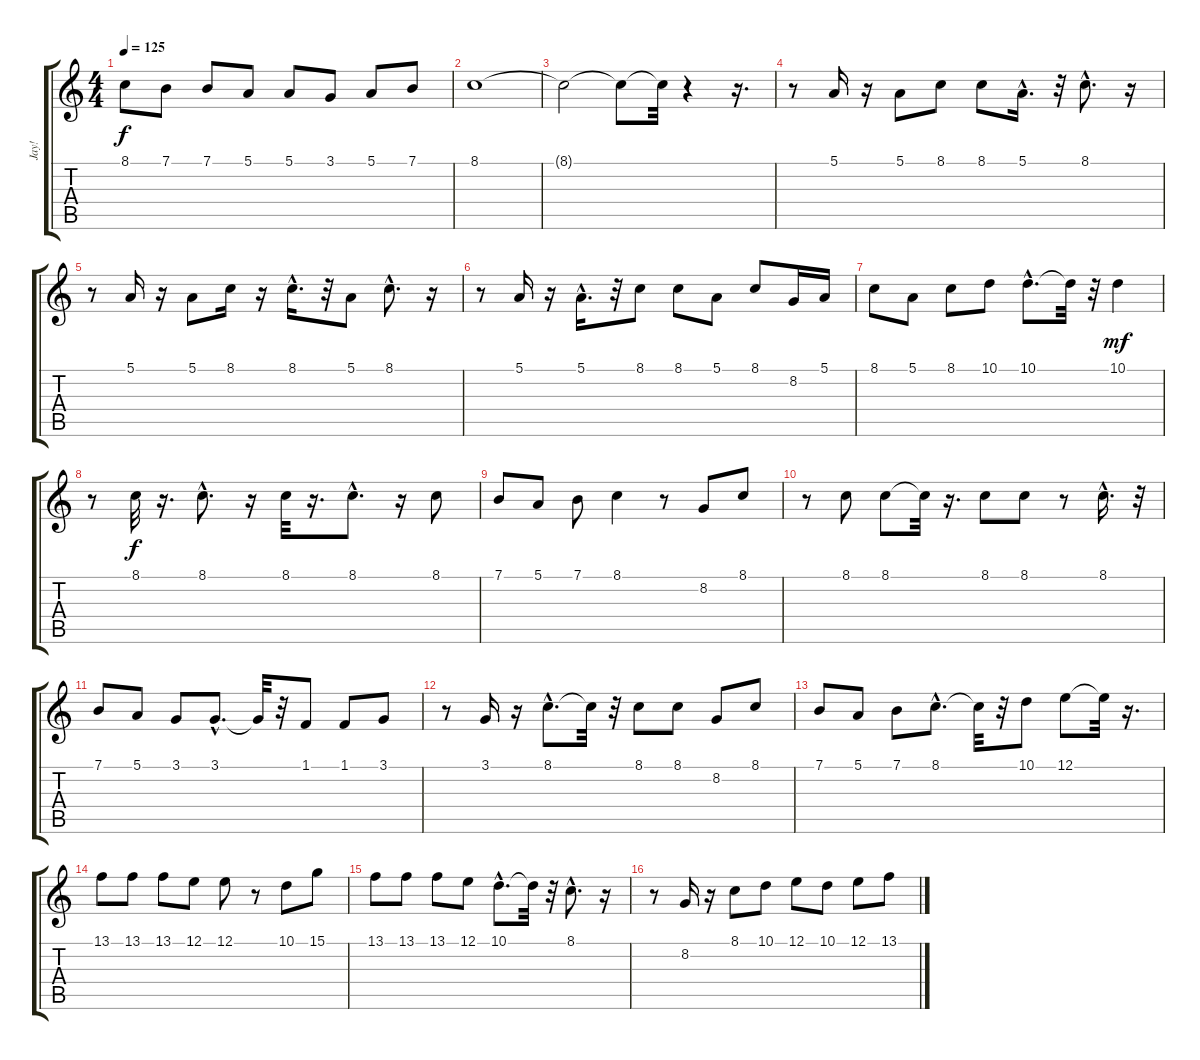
\track ("Jay!" "Jay!") {instrument altosax}
\staff {score tabs}
\tuning (E4 B3 G3 D3 A2 E2) {hide}
\ts (4 4)
\tempo 125
\clef g2
\ks c
8.1.8{dy f volume 10} 7.1.8{volume 11} 7.1.8 5.1.8 5.1.8 3.1.8 5.1.8 7.1.8 |
8.1.1{volume 10} |
8.1{t}.2 8.1{t}.8 8.1{t}.32 r.4 r.16{d} |
r.8 5.1.16{volume 11} r.16 5.1.8{volume 13} 8.1.8 8.1.8 5.1{hac}.16{d} r.32 8.1{hac}.8{d volume 13} r.16 |
r.8 5.1.16{volume 11} r.16 5.1.8{volume 12} 8.1.16 r.16 8.1{hac}.16{d} r.32 5.1.8 8.1{hac}.8{d volume 13} r.16 |
r.8 5.1.16{volume 12} r.16 5.1{hac}.16{d volume 12} r.32 8.1.8 8.1.8 5.1.8 8.1.8 8.2.16{volume 12} 5.1.16{volume 12} |
8.1.8{volume 12} 5.1.8{volume 12} 8.1.8{volume 13} 10.1.8 10.1{hac}.8{d volume 11} 10.1{t}.32 r.32 10.1.4{dy mf volume 11} |
r.8 8.1.32{dy f volume 11} r.16{d} 8.1{hac}.8{d volume 12} r.16 8.1.32{volume 12} r.16{d} 8.1{hac}.8{d} r.16 8.1.8 |
7.1.8 5.1.8 7.1.8 8.1.4 r.8 8.2.8{volume 12} 8.1.8{volume 12} |
r.8 8.1.8{volume 12} 8.1.8{volume 12} 8.1{t}.32 r.16{d} 8.1.8{volume 12} 8.1.8{volume 12} r.8 8.1{hac}.16{d volume 12} r.32 |
7.1.8 5.1.8 3.1.8 3.1{hac}.8{d} 3.1{t}.32 r.32 1.1.8 1.1.8 3.1.8 |
r.8 3.1.16 r.16 8.1{hac}.8{d} 8.1{t}.32 r.32 8.1.8 8.1.8 8.2.8 8.1.8 |
7.1.8 5.1.8 7.1.8 8.1{hac}.8{d} 8.1{t}.32 r.32 10.1.8 12.1.8{volume 12} 12.1{t}.32 r.16{d} |
13.1.8{volume 12} 13.1.8{volume 13} 13.1.8 12.1.8 12.1.8{volume 12} r.8 10.1.8{volume 12} 15.1.8{volume 13} |
13.1.8 13.1.8 13.1.8 12.1.8 10.1{hac}.8{d volume 12} 10.1{t}.32 r.32 8.1{hac}.8{d volume 12} r.16 |
r.8 8.2.16{volume 12} r.16 8.1.8{volume 12} 10.1.8 12.1.8{volume 12} 10.1.8{volume 13} 12.1.8 13.1.8
